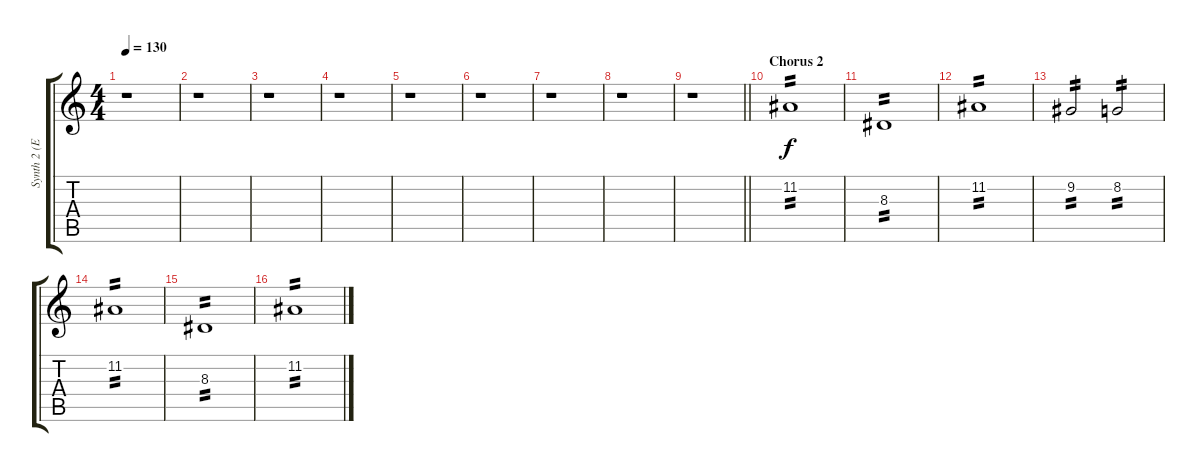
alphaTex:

\track ("Synth 2 (Effects)" "Synth 2 (E") {instrument lead1square}
\staff {score tabs}
\tuning (E4 B3 G3 D3 A2 E2) {hide}
\ts (4 4)
\tempo 130
\clef g2
\ks c
r.1{dy f} |
r.1 |
r.1 |
r.1 |
r.1 |
r.1 |
r.1 |
r.1 |
\barLineRight lightlight
r.1 |
\section ("" "Chorus 2")
11.2.1{tp 2} |
8.3.1{tp 2} |
11.2.1{tp 2} |
9.2.2{tp 2} 8.2.2{tp 2} |
11.2.1{tp 2} |
8.3.1{tp 2} |
11.2.1{tp 2}
